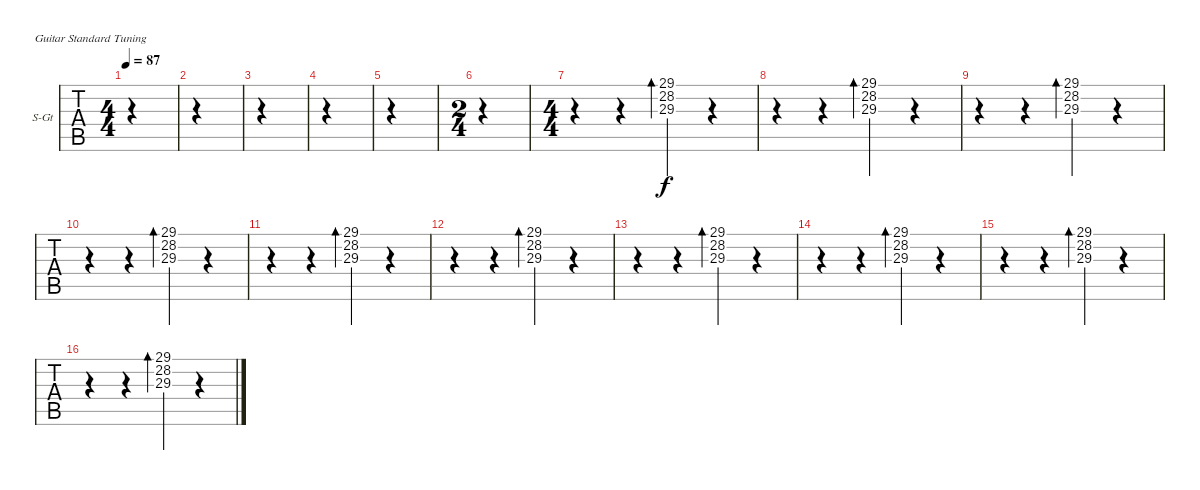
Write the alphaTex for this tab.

\defaultSystemsLayout 4
\bracketExtendMode groupsimilarinstruments
\firstSystemTrackNameOrientation horizontal
\otherSystemsTrackNameOrientation horizontal
\track ("Plinky 'Behind the nut' sound" "S-Gt") {instrument acousticguitarsteel}
\staff {tabs}
\tuning (E4 B3 G3 D3 A2 E2)
\ts (4 4)
\tempo 87
\clef g2
\ks c
|
|
|
|
|
\ts (2 4)
|
\ts (4 4)
r.4 r.4 (29.3 28.2 29.1).4{bd 205} r.4 |
r.4 r.4 (29.3 28.2 29.1).4{bd 205} r.4 |
r.4 r.4 (29.3 28.2 29.1).4{bd 205} r.4 |
r.4 r.4 (29.3 28.2 29.1).4{bd 205} r.4 |
r.4 r.4 (29.3 28.2 29.1).4{bd 205} r.4 |
r.4 r.4 (29.3 28.2 29.1).4{bd 205} r.4 |
r.4 r.4 (29.3 28.2 29.1).4{bd 205} r.4 |
r.4 r.4 (29.3 28.2 29.1).4{bd 205} r.4 |
r.4 r.4 (29.3 28.2 29.1).4{bd 205} r.4 |
r.4 r.4 (29.3 28.2 29.1).4{bd 205} r.4
